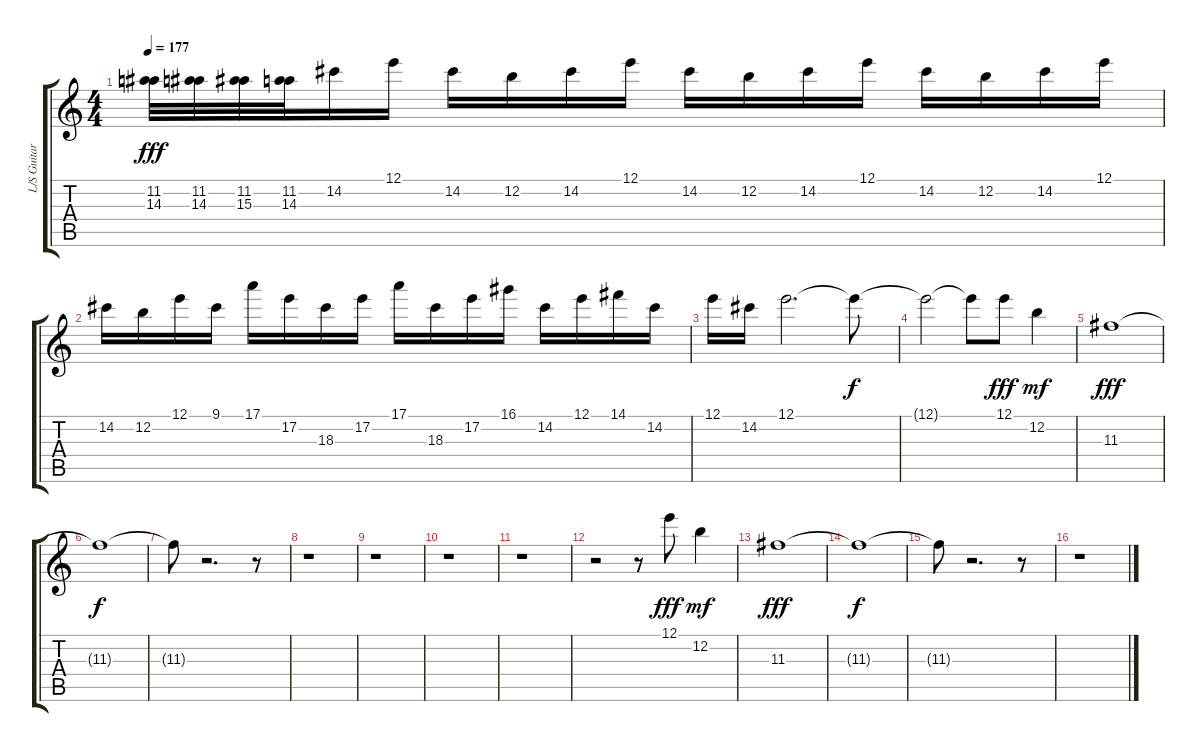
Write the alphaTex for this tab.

\track ("L/S Guitar Echo" "L/S Guitar") {instrument overdrivenguitar}
\staff {score tabs}
\tuning (E4 B3 G3 D3 A2 E2) {hide}
\ts (4 4)
\tempo 177
\clef g2
\ks c
(11.2 14.3).32{dy fff} (11.2 14.3).32 (11.2 15.3).32 (11.2 14.3).32 14.2.16 12.1.16 14.2.16 12.2.16 14.2.16 12.1.16 14.2.16 12.2.16 14.2.16 12.1.16 14.2.16 12.2.16 14.2.16 12.1.16 |
14.2.16 12.2.16 12.1.16 9.1.16 17.1.16 17.2.16 18.3.16 17.2.16 17.1.16 18.3.16 17.2.16 16.1.16 14.2.16 12.1.16 14.1.16 14.2.16 |
12.1.16 14.2.16 12.1.2{d} 12.1{t}.8{dy f} |
12.1{t}.2 12.1{t}.8 12.1.8{dy fff} 12.2.4{dy mf} |
11.3.1{dy fff} |
11.3{t}.1{dy f} |
11.3{t}.8 r.2{d} r.8 |
r.1 |
r.1 |
r.1 |
r.1 |
r.2 r.8 12.1.8{dy fff} 12.2.4{dy mf} |
11.3.1{dy fff} |
11.3{t}.1{dy f} |
11.3{t}.8 r.2{d} r.8 |
r.1
